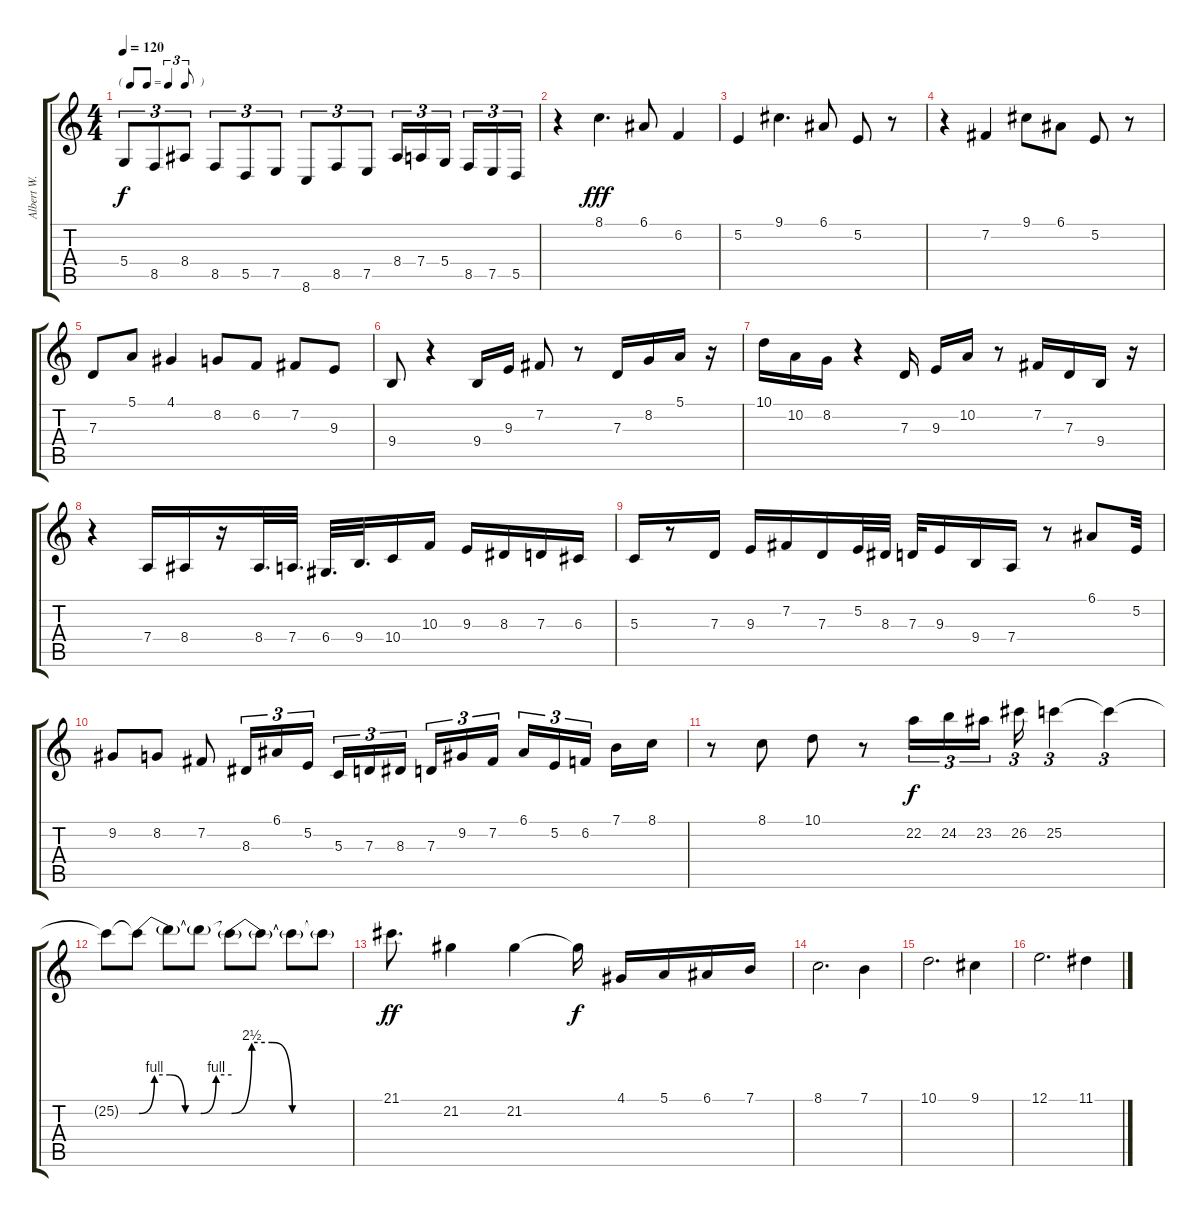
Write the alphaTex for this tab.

\track ("Albert W." "Albert W.") {instrument altosax}
\staff {score tabs}
\tuning (E4 B3 G3 D3 A2 E2) {hide}
\ts (4 4)
\tf triplet8th
\tempo 120
\clef g2
\ks c
5.4.8{tu (3 2) dy f} 8.5.8{tu (3 2)} 8.4.8{tu (3 2)} 8.5.8{tu (3 2)} 5.5.8{tu (3 2)} 7.5.8{tu (3 2)} 8.6.8{tu (3 2)} 8.5.8{tu (3 2)} 7.5.8{tu (3 2)} 8.4.16{tu (3 2)} 7.4.16{tu (3 2)} 5.4.16{tu (3 2) beam splitsecondary} 8.5.16{tu (3 2)} 7.5.16{tu (3 2)} 5.5.16{tu (3 2)} |
r.4 8.1.4{d dy fff} 6.1.8 6.2.4 |
5.2.4 9.1.4{d} 6.1.8 5.2.8 r.8 |
r.4 7.2.4 9.1.8 6.1.8 5.2.8 r.8 |
7.3.8 5.1.8 4.1.4 8.2.8 6.2.8 7.2.8 9.3.8 |
9.4.8 r.4 9.4.16 9.3.16 7.2.8 r.8 7.3.16 8.2.16 5.1.16 r.16 |
10.1.16 10.2.16 8.2.16 r.4 7.3.16 9.3.16 10.2.16 r.8 7.2.16 7.3.16 9.4.16 r.16 |
r.4 7.4.16 8.4.16 r.16 8.4.32{d} 7.4.32{d} 6.4.32{d} 9.4.32{d} 10.4.16 10.3.16 9.3.16 8.3.16 7.3.16 6.3.16 |
5.3.16 r.8 7.3.16 9.3.16 7.2.16 7.3.16 5.2.32 8.3.32 7.3.32 9.3.16 9.4.16 7.4.16 r.8 6.1.8 5.2.32 |
9.2.8 8.2.8 7.2.8 8.3.16{tu (3 2)} 6.1.16{tu (3 2)} 5.2.16{tu (3 2)} 5.3.16{tu (3 2)} 7.3.16{tu (3 2)} 8.3.16{tu (3 2) beam splitsecondary} 7.3.16{tu (3 2)} 9.2.16{tu (3 2)} 7.2.16{tu (3 2)} 6.1.16{tu (3 2)} 5.2.16{tu (3 2)} 6.2.16{tu (3 2) beam splitsecondary} 7.1.16 8.1.16 |
r.8 8.1.8 10.1.8 r.8 22.2.16{tu (3 2) dy f} 24.2.16{tu (3 2)} 23.2.16{tu (3 2) beam splitsecondary} 26.2.16{tu (3 2)} 25.2.4{tu (3 2)} 25.2{t}.4{tu (3 2)} |
25.2{t}.8 25.2{be (custom 0 0 10 4 20 4 30 0 40 0 50 4 60 4) t}.8 25.2{t}.8 25.2{t}.8 25.2{be (custom 0 0 10 10 20 10 30 0 60 0) t}.8 25.2{t}.8 25.2{t}.8 25.2{t}.8 |
21.1.8{d dy ff} 21.2.4 21.2.4 21.2{t}.16{dy f} 4.1.16 5.1.16 6.1.16 7.1.16 |
8.1.2{d} 7.1.4 |
10.1.2{d} 9.1.4 |
12.1.2{d} 11.1.4
